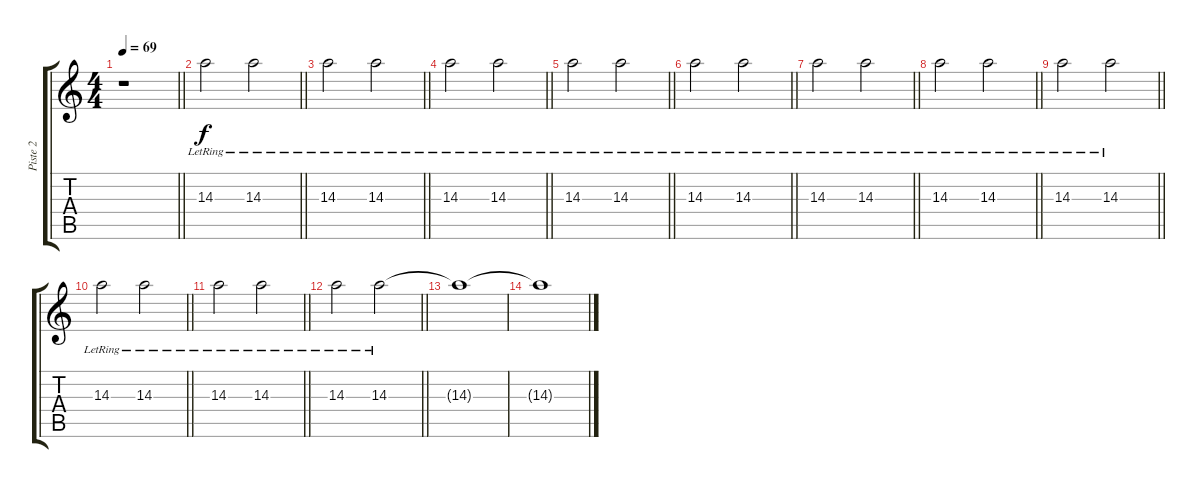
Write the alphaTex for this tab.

\track ("Piste 2" "Piste 2") {instrument electricguitarjazz}
\staff {score tabs}
\tuning (E4 B3 G3 D3 A2 E2) {hide}
\ts (4 4)
\tempo 69
\clef g2
\barLineRight lightlight
\ks c
r.1{dy f volume 3} |
\barLineRight lightlight
14.3{lr}.2{volume 13} 14.3{lr}.2 |
\barLineRight lightlight
14.3{lr}.2 14.3{lr}.2 |
\barLineRight lightlight
14.3{lr}.2 14.3{lr}.2 |
\barLineRight lightlight
14.3{lr}.2 14.3{lr}.2 |
\barLineRight lightlight
14.3{lr}.2 14.3{lr}.2 |
\barLineRight lightlight
14.3{lr}.2 14.3{lr}.2 |
\barLineRight lightlight
14.3{lr}.2 14.3{lr}.2 |
\barLineRight lightlight
14.3{lr}.2 14.3{lr}.2 |
\barLineRight lightlight
14.3{lr}.2 14.3{lr}.2 |
\barLineRight lightlight
14.3{lr}.2 14.3{lr}.2 |
\barLineRight lightlight
14.3{lr}.2 14.3{lr}.2 |
14.3{t}.1 |
14.3{t}.1
